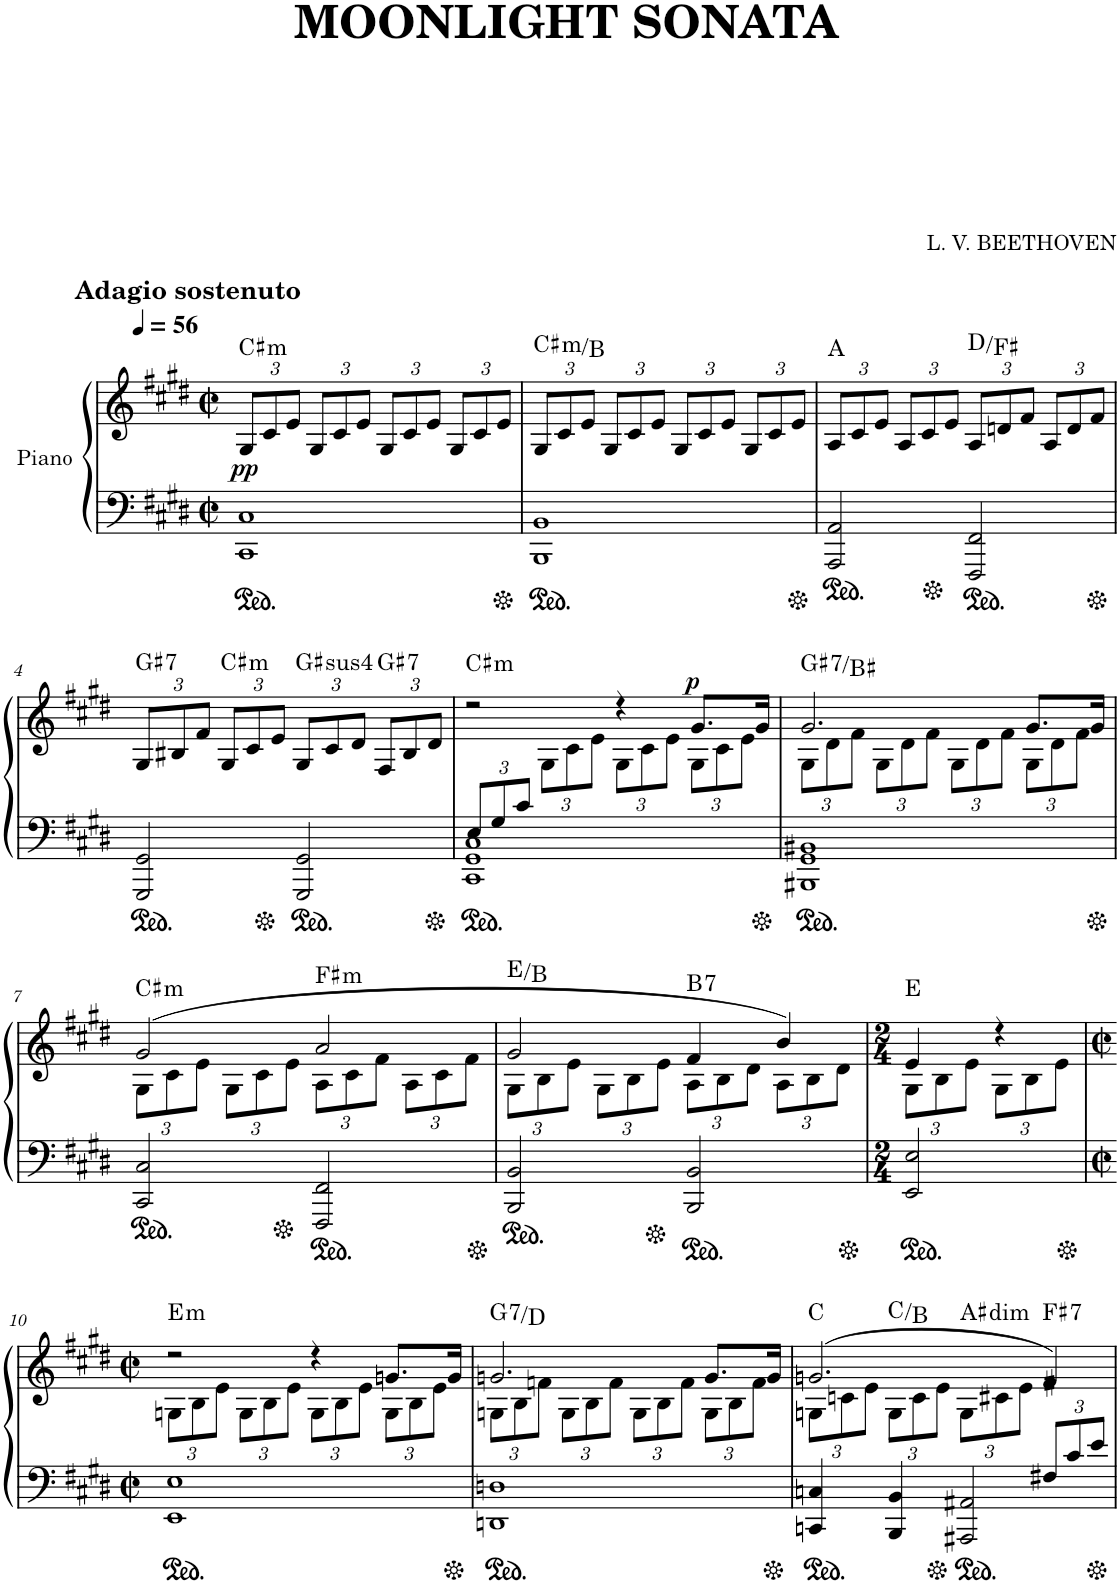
**kern	**kern	**dynam	**harte
*part1	*part1	*part1	*part1
*staff2	*staff1	*staff1/2	*
*I"Piano	*	*	*
*I'Pno	*	*	*
*clefF4	*clefG2	*	*
*k[f#c#g#d#]	*k[f#c#g#d#]	*	*
*M2/2	*M2/2	*	*
*met(c|)	*met(c|)	*	*
*MM56	*MM56	*	*
*	*Xbrackettup	*	*
=1	=1	=1	=1
!	!LO:TX:a:B:t=Adagio sostenuto	!	!
!	!	!LO:DY:b	!LO:H:kt=m
1CC# 1C#	12G#/L	pp	C#:min
.	12c#/	.	.
.	12e/J	.	.
.	12G#/L	.	.
.	12c#/	.	.
.	12e/J	.	.
.	12G#/L	.	.
.	12c#/	.	.
.	12e/J	.	.
.	12G#/L	.	.
.	12c#/	.	.
.	12e/J	.	.
=2	=2	=2	=2
!	!	!	!LO:H:kt=m
1BBB 1BB	12G#/L	.	C#:min/b7
.	12c#/	.	.
.	12e/J	.	.
.	12G#/L	.	.
.	12c#/	.	.
.	12e/J	.	.
.	12G#/L	.	.
.	12c#/	.	.
.	12e/J	.	.
.	12G#/L	.	.
.	12c#/	.	.
.	12e/J	.	.
=3	=3	=3	=3
2AAA/ 2AA/	12A/L	.	A:maj
.	12c#/	.	.
.	12e/J	.	.
.	12A/L	.	.
.	12c#/	.	.
.	12e/J	.	.
2FFF#/ 2FF#/	12A/L	.	D:maj/3
.	12dn/	.	.
.	12f#/J	.	.
.	12A/L	.	.
.	12d/	.	.
.	12f#/J	.	.
!!LO:LB:g=z
=4	=4	=4	=4
!	!	!	!LO:H:kt=7
2GGG#/ 2GG#/	12G#/L	.	G#:7
.	12B#X/	.	.
.	12f#/J	.	.
!	!	!	!LO:H:kt=m
.	12G#/L	.	C#:min
.	12c#/	.	.
.	12e/J	.	.
!	!	!	!LO:H:kt=4
2GGG#/ 2GG#/	12G#/L	.	G#:sus4
.	12c#/	.	.
.	12d#/J	.	.
!	!	!	!LO:H:kt=7
.	12F#/L	.	G#:7
.	12B#/	.	.
.	12d#/J	.	.
=5	=5	=5	=5
*Xbrackettup	*	*	*
*^	*^	*	*
!	!	!	!	!	!LO:H:kt=m
12E/L	1CC# 1GG# 1C#	2r	4ryy	.	C#:min
12G#/	.	.	.	.	.
12c#/J	.	.	.	.	.
2.ryy	.	.	12G#\L	.	.
.	.	.	12c#\	.	.
.	.	.	12e\J	.	.
.	.	4r	12G#\L	.	.
.	.	.	12c#\	.	.
.	.	.	12e\J	.	.
!	!	!	!	!LO:DY:a	!
.	.	8.g#/L	12G#\L	p	.
.	.	.	12c#\	.	.
.	.	.	12e\J	.	.
.	.	16g#/Jk	.	.	.
*v	*v	*	*	*	*
=6	=6	=6	=6	=6
!	!	!	!	!LO:H:kt=7
1BBB#X 1GG# 1BB#X	2.g#/	12G#\L	.	G#:7/3
.	.	12d#\	.	.
.	.	12f#\J	.	.
.	.	12G#\L	.	.
.	.	12d#\	.	.
.	.	12f#\J	.	.
.	.	12G#\L	.	.
.	.	12d#\	.	.
.	.	12f#\J	.	.
.	8.g#/L	12G#\L	.	.
.	.	12d#\	.	.
.	.	12f#\J	.	.
.	16g#/Jk	.	.	.
!!LO:LB:g=z	!!
=7	=7	=7	=7	=7
!	!	!	!	!LO:H:kt=m
2CC#/ 2C#/	(2g#/	12G#\L	.	C#:min
.	.	12c#\	.	.
.	.	12e\J	.	.
.	.	12G#\L	.	.
.	.	12c#\	.	.
.	.	12e\J	.	.
!	!	!	!	!LO:H:kt=m
2FFF#/ 2FF#/	2a/	12A\L	.	F#:min
.	.	12c#\	.	.
.	.	12f#\J	.	.
.	.	12A\L	.	.
.	.	12c#\	.	.
.	.	12f#\J	.	.
=8	=8	=8	=8	=8
2BBB/ 2BB/	2g#/	12G#\L	.	E:maj/5
.	.	12B\	.	.
.	.	12e\J	.	.
.	.	12G#\L	.	.
.	.	12B\	.	.
.	.	12e\J	.	.
!	!	!	!	!LO:H:kt=7
2BBB/ 2BB/	4f#/	12A\L	.	B:7
.	.	12B\	.	.
.	.	12d#\J	.	.
.	4b/)	12A\L	.	.
.	.	12B\	.	.
.	.	12d#\J	.	.
=9	=9	=9	=9	=9
*M2/4	*M2/4	*	*	*
2EE/ 2E/	4e/	12G#\L	.	E:maj
.	.	12B\	.	.
.	.	12e\J	.	.
.	4r	12G#\L	.	.
.	.	12B\	.	.
.	.	12e\J	.	.
!!LO:LB:g=z	!!
=10	=10	=10	=10	=10
*M2/2	*M2/2	*	*	*
*met(c|)	*met(c|)	*	*	*
!	!	!	!	!LO:H:kt=m
1EE 1E	2r	12Gn\L	.	E:min
.	.	12B\	.	.
.	.	12e\J	.	.
.	.	12G\L	.	.
.	.	12B\	.	.
.	.	12e\J	.	.
.	4r	12G\L	.	.
.	.	12B\	.	.
.	.	12e\J	.	.
.	8.gn/L	12G\L	.	.
.	.	12B\	.	.
.	.	12e\J	.	.
.	16g/Jk	.	.	.
=11	=11	=11	=11	=11
!	!	!	!	!LO:H:kt=7
1DDn 1Dn	2.gn/	12Gn\L	.	G:7/5
.	.	12B\	.	.
.	.	12fn\J	.	.
.	.	12G\L	.	.
.	.	12B\	.	.
.	.	12f\J	.	.
.	.	12G\L	.	.
.	.	12B\	.	.
.	.	12f\J	.	.
.	8.g/L	12G\L	.	.
.	.	12B\	.	.
.	.	12f\J	.	.
.	16g/Jk	.	.	.
=12	=12	=12	=12	=12
*^	*	*	*	*
2.ryy	4CCn/ 4Cn/	(2.gn/	12Gn\L	.	C:maj
.	.	.	12cn\	.	.
.	.	.	12e\J	.	.
.	4BBB/ 4BB/	.	12G\L	.	C:maj/7
.	.	.	12c\	.	.
.	.	.	12e\J	.	.
!	!	!	!	!	!LO:H:kt=dim
.	2AAA#X/ 2AA#X/	.	12G\L	.	A#:dim
.	.	.	12c#X\	.	.
.	.	.	12e\J	.	.
!	!	!	!	!	!LO:H:kt=7
12F#X/L	.	4f#X/)	4ryy	.	F#:7
12c#/	.	.	.	.	.
12e/J	.	.	.	.	.
*v	*v	*	*	*	*
*	*v	*v	*	*
=	=	=	=
*-	*-	*-	*-
